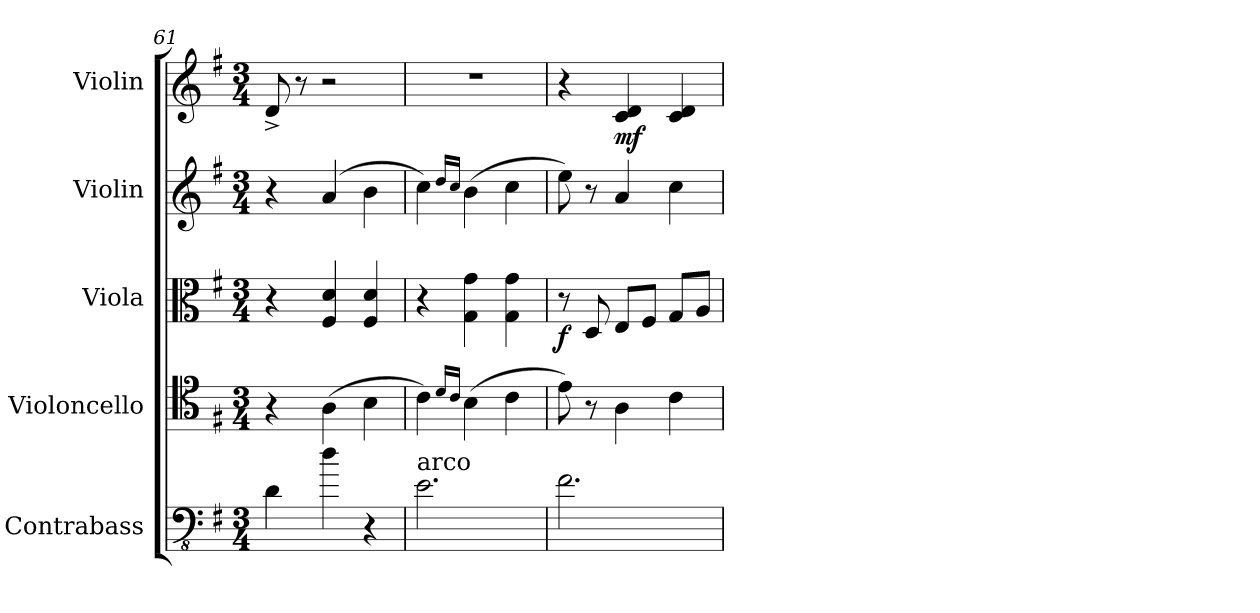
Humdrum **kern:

**kern	**kern	**kern	**dynam	**kern	**kern	**dynam
*part5	*part4	*part3	*part3	*part2	*part1	*part1
*staff5	*staff4	*staff3	*staff3	*staff2	*staff1	*staff1
*I"Contrabass	*I"Violoncello	*I"Viola	*	*I"Violin	*I"Violin	*
*I'Cb.	*I'Vc.	*I'Vla.	*	*I'Vln.	*I'Vln.	*
*clefFv4	*clefC4	*clefC3	*	*clefG2	*clefG2	*
*ITrd7c12	*	*	*	*	*	*
*k[f#]	*k[f#]	*k[f#]	*	*k[f#]	*k[f#]	*
*M3/4	*M3/4	*M3/4	*	*M3/4	*M3/4	*
=61	=61	=61	=61	=61	=61	=61
4DD\	4r	4r	.	4r	8d^/	.
.	.	.	.	.	8r	.
4D\	(4A\	4F#/ 4d/	.	(4a/	2r	.
4r	4B\	4F#/ 4d/	.	4b\	.	.
!!LO:LB:g=z
=62	=62	=62	=62	=62	=62	=62
!LO:TX:a:t=arco	!	!	!	!	!	!
2.EE\	4c\)	4r	.	4cc\)	2.r	.
.	16qd/LL	.	.	16qdd/LL	.	.
.	16qc/JJ	.	.	16qcc/JJ	.	.
.	(4B\	4G\ 4g\	.	(4b\	.	.
.	4c\	4G\ 4g\	.	4cc\	.	.
=63	=63	=63	=63	=63	=63	=63
!	!	!	!LO:DY:b	!	!	!
2.FF#\	8e\)	8r	f	8ee\)	4r	.
.	8r	8D/	.	8r	.	.
!	!	!	!	!	!	!LO:DY:b
.	4A\	8E/L	.	4a/	4c/ 4d/	mf
.	.	8F#/J	.	.	.	.
.	4c\	8G/L	.	4cc\	4c/ 4d/	.
.	.	8A/J	.	.	.	.
=	=	=	=	=	=	=
*-	*-	*-	*-	*-	*-	*-
